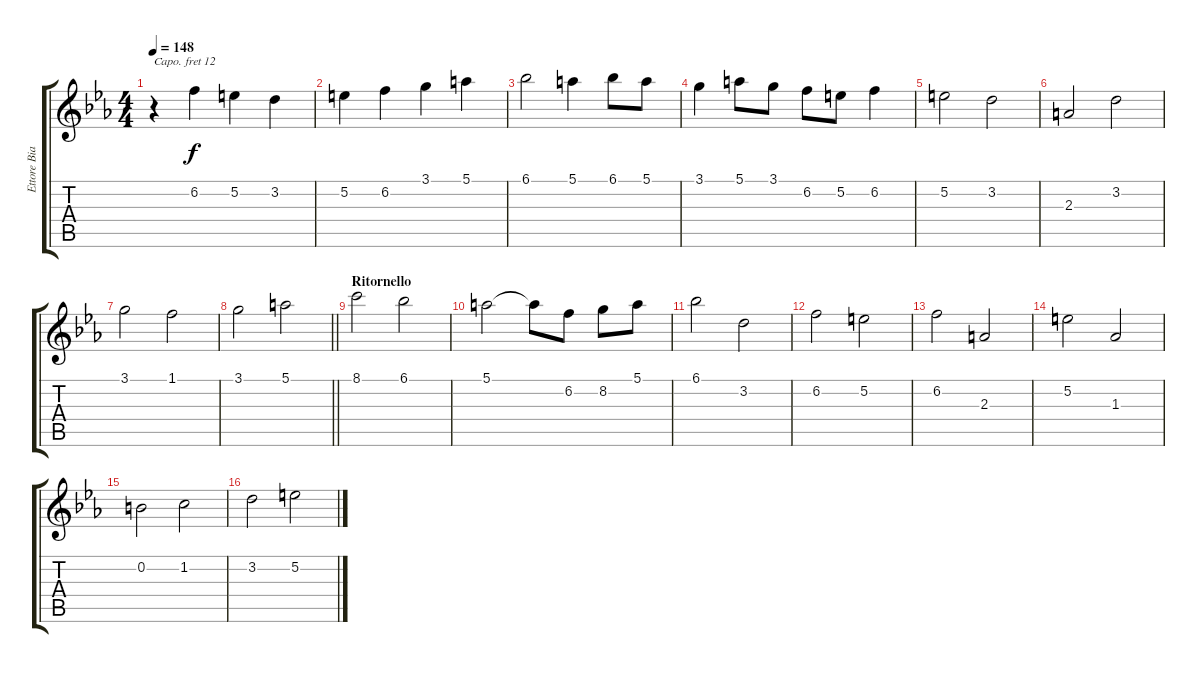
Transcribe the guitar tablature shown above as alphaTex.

\track ("Ettore Bianconi [Synth]" "Ettore Bia") {instrument stringensemble1}
\staff {score tabs}
\capo 12
\tuning (E4 B3 G3 D3 A2 E2) {hide}
\ts (4 4)
\tempo 148
\clef g2
\ks cminor
r.4{dy f} 6.2.4 5.2.4 3.2.4 |
5.2.4 6.2.4 3.1.4 5.1.4 |
6.1.2 5.1.4 6.1.8 5.1.8 |
3.1.4 5.1.8 3.1.8 6.2.8 5.2.8 6.2.4 |
5.2.2 3.2.2 |
2.3.2 3.2.2 |
3.1.2 1.1.2 |
\barLineRight lightlight
3.1.2 5.1.2 |
\section ("" "Ritornello")
8.1.2 6.1.2 |
5.1.2 5.1{t}.8 6.2.8 8.2.8 5.1.8 |
6.1.2 3.2.2 |
6.2.2 5.2.2 |
6.2.2 2.3.2 |
5.2.2 1.3.2 |
0.2.2 1.2.2 |
3.2.2 5.2.2
